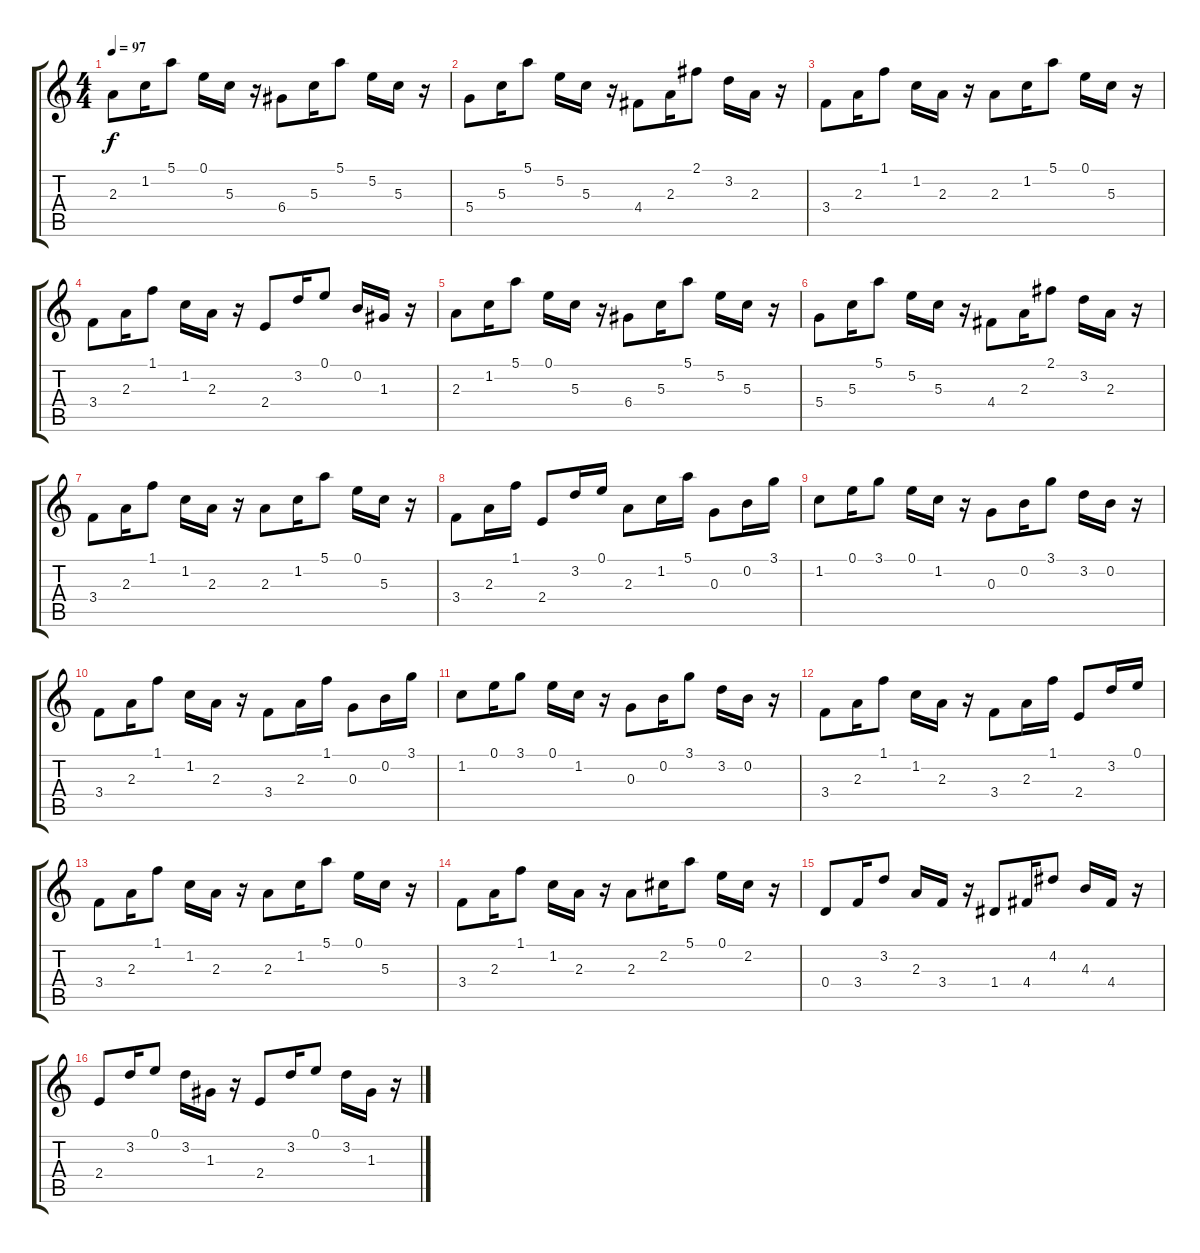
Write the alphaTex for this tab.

\track "" {instrument electricguitarclean}
\staff {score tabs}
\tuning (E4 B3 G3 D3 A2 E2) {hide}
\ts (4 4)
\tempo 97
\clef g2
\ks c
2.3.8{dy f} 1.2.16 5.1.8 0.1.16 5.3.16 r.16 6.4.8 5.3.16 5.1.8 5.2.16 5.3.16 r.16 |
5.4.8 5.3.16 5.1.8 5.2.16 5.3.16 r.16 4.4.8 2.3.16 2.1.8 3.2.16 2.3.16 r.16 |
3.4.8 2.3.16 1.1.8 1.2.16 2.3.16 r.16 2.3.8 1.2.16 5.1.8 0.1.16 5.3.16 r.16 |
3.4.8 2.3.16 1.1.8 1.2.16 2.3.16 r.16 2.4.8 3.2.16 0.1.8 0.2.16 1.3.16 r.16 |
2.3.8 1.2.16 5.1.8 0.1.16 5.3.16 r.16 6.4.8 5.3.16 5.1.8 5.2.16 5.3.16 r.16 |
5.4.8 5.3.16 5.1.8 5.2.16 5.3.16 r.16 4.4.8 2.3.16 2.1.8 3.2.16 2.3.16 r.16 |
3.4.8 2.3.16 1.1.8 1.2.16 2.3.16 r.16 2.3.8 1.2.16 5.1.8 0.1.16 5.3.16 r.16 |
3.4.8 2.3.16 1.1.16 2.4.8 3.2.16 0.1.16 2.3.8 1.2.16 5.1.16 0.3.8 0.2.16 3.1.16 |
1.2.8 0.1.16 3.1.8 0.1.16 1.2.16 r.16 0.3.8 0.2.16 3.1.8 3.2.16 0.2.16 r.16 |
3.4.8 2.3.16 1.1.8 1.2.16 2.3.16 r.16 3.4.8 2.3.16 1.1.16 0.3.8 0.2.16 3.1.16 |
1.2.8 0.1.16 3.1.8 0.1.16 1.2.16 r.16 0.3.8 0.2.16 3.1.8 3.2.16 0.2.16 r.16 |
3.4.8 2.3.16 1.1.8 1.2.16 2.3.16 r.16 3.4.8 2.3.16 1.1.16 2.4.8 3.2.16 0.1.16 |
3.4.8 2.3.16 1.1.8 1.2.16 2.3.16 r.16 2.3.8 1.2.16 5.1.8 0.1.16 5.3.16 r.16 |
3.4.8 2.3.16 1.1.8 1.2.16 2.3.16 r.16 2.3.8 2.2.16 5.1.8 0.1.16 2.2.16 r.16 |
0.4.8 3.4.16 3.2.8 2.3.16 3.4.16 r.16 1.4.8 4.4.16 4.2.8 4.3.16 4.4.16 r.16 |
2.4.8 3.2.16 0.1.8 3.2.16 1.3.16 r.16 2.4.8 3.2.16 0.1.8 3.2.16 1.3.16 r.16
